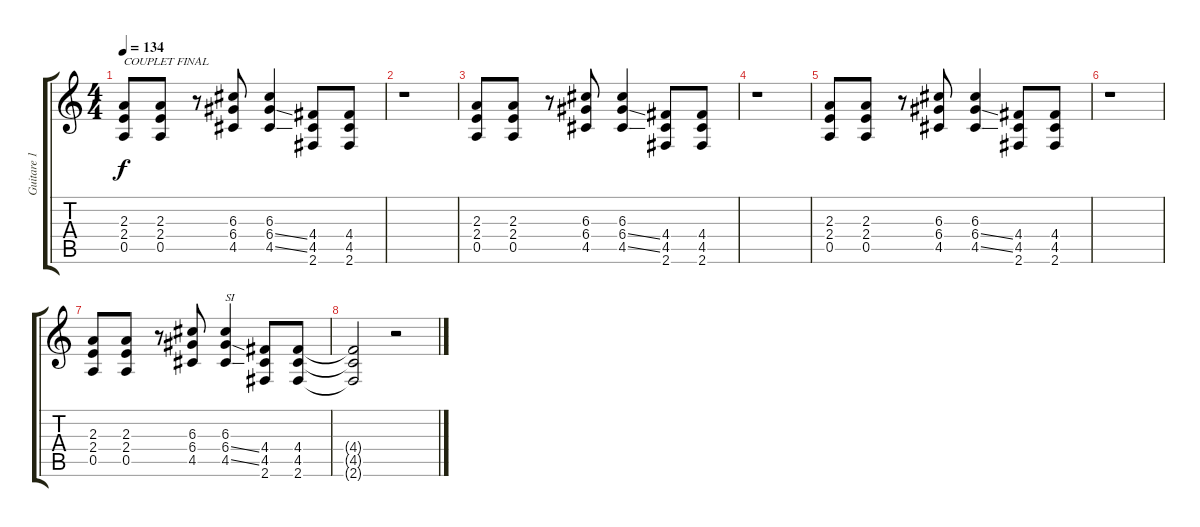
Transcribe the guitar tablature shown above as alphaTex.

\track ("Guitare 1 (son saturé)" "Guitare 1 ") {instrument distortionguitar}
\staff {score tabs}
\tuning (E4 B3 G3 D3 A2 E2) {hide}
\ts (4 4)
\tempo 134
\clef g2
\ks c
(2.3 2.4 0.5).8{txt "COUPLET FINAL" dy f} (2.3 2.4 0.5).8 r.8 (6.3 6.4 4.5).8 (6.3 6.4{ss} 4.5{ss}).4 (4.4 4.5 2.6).8 (4.4 4.5 2.6).8 |
r.1 |
(2.3 2.4 0.5).8 (2.3 2.4 0.5).8 r.8 (6.3 6.4 4.5).8 (6.3 6.4{ss} 4.5{ss}).4 (4.4 4.5 2.6).8 (4.4 4.5 2.6).8 |
r.1 |
(2.3 2.4 0.5).8 (2.3 2.4 0.5).8 r.8 (6.3 6.4 4.5).8 (6.3 6.4{ss} 4.5{ss}).4 (4.4 4.5 2.6).8 (4.4 4.5 2.6).8 |
r.1 |
(2.3 2.4 0.5).8 (2.3 2.4 0.5).8 r.8 (6.3 6.4 4.5).8 (6.3 6.4{ss} 4.5{ss}).4{txt "SI"} (4.4 4.5 2.6).8 (4.4 4.5 2.6).8 |
(4.4{t} 4.5{t} 2.6{t}).2 r.2
